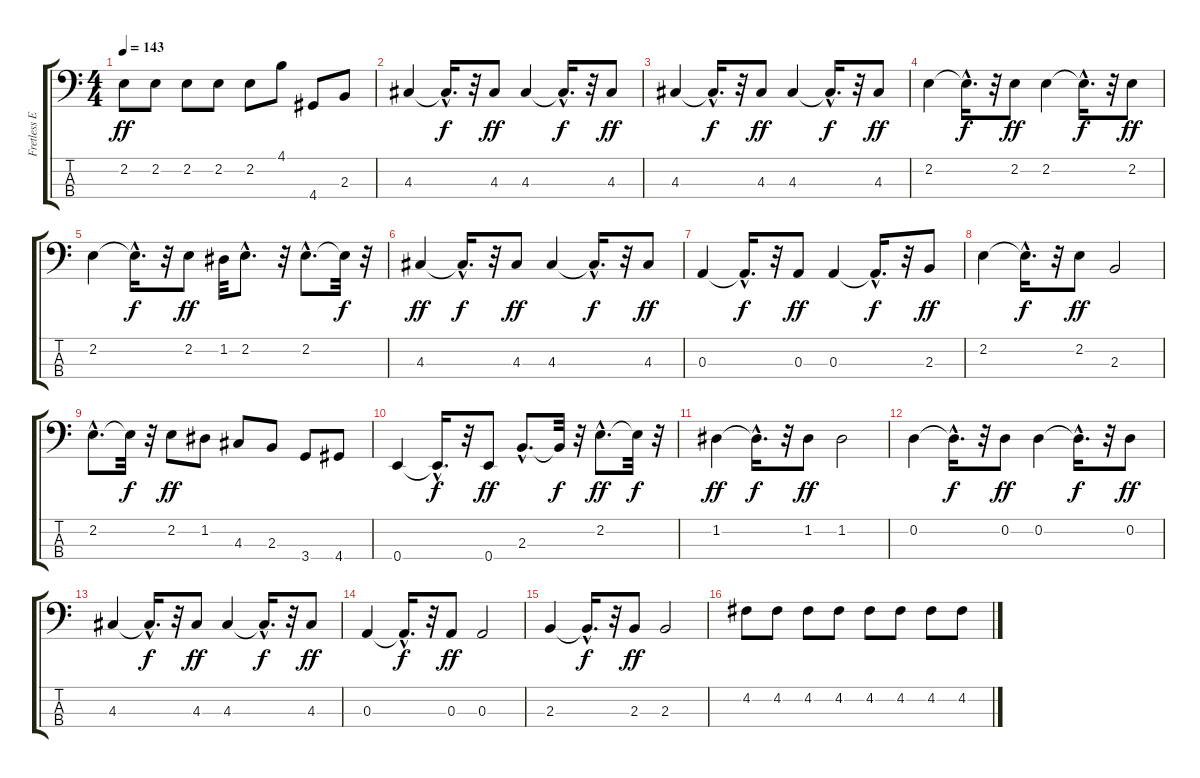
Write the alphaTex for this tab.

\track ("Fretless E.Bass" "Fretless E") {instrument fretlessbass}
\staff {score tabs}
\tuning (G2 D2 A1 E1) {hide}
\ts (4 4)
\tempo 143
\clef f4
\ks c
2.2.8{dy ff} 2.2.8 2.2.8 2.2.8 2.2.8 4.1.8 4.4.8 2.3.8 |
4.3.4 4.3{hac t}.16{d dy f} r.32 4.3.8{dy ff} 4.3.4 4.3{hac t}.16{d dy f} r.32 4.3.8{dy ff} |
4.3.4 4.3{hac t}.16{d dy f} r.32 4.3.8{dy ff} 4.3.4 4.3{hac t}.16{d dy f} r.32 4.3.8{dy ff} |
2.2.4 2.2{hac t}.16{d dy f} r.32 2.2.8{dy ff} 2.2.4 2.2{hac t}.16{d dy f} r.32 2.2.8{dy ff} |
2.2.4 2.2{hac t}.16{d dy f} r.32 2.2.8{dy ff} 1.2.32 2.2{hac}.8{d} r.32 2.2{hac}.8{d} 2.2{t}.32{dy f} r.32 |
4.3.4{dy ff} 4.3{hac t}.16{d dy f} r.32 4.3.8{dy ff} 4.3.4 4.3{hac t}.16{d dy f} r.32 4.3.8{dy ff} |
0.3.4 0.3{hac t}.16{d dy f} r.32 0.3.8{dy ff} 0.3.4 0.3{hac t}.16{d dy f} r.32 2.3.8{dy ff} |
2.2.4 2.2{hac t}.16{d dy f} r.32 2.2.8{dy ff} 2.3.2 |
2.2{hac}.8{d} 2.2{t}.32{dy f} r.32 2.2.8{dy ff} 1.2.8 4.3.8 2.3.8 3.4.8 4.4.8 |
0.4.4 0.4{hac t}.16{d dy f} r.32 0.4.8{dy ff} 2.3{hac}.8{d} 2.3{t}.32{dy f} r.32 2.2{hac}.8{d dy ff} 2.2{t}.32{dy f} r.32 |
1.2.4{dy ff} 1.2{hac t}.16{d dy f} r.32 1.2.8{dy ff} 1.2.2 |
0.2.4 0.2{hac t}.16{d dy f} r.32 0.2.8{dy ff} 0.2.4 0.2{hac t}.16{d dy f} r.32 0.2.8{dy ff} |
4.3.4 4.3{hac t}.16{d dy f} r.32 4.3.8{dy ff} 4.3.4 4.3{hac t}.16{d dy f} r.32 4.3.8{dy ff} |
0.3.4 0.3{hac t}.16{d dy f} r.32 0.3.8{dy ff} 0.3.2 |
2.3.4 2.3{hac t}.16{d dy f} r.32 2.3.8{dy ff} 2.3.2 |
4.2.8 4.2.8 4.2.8 4.2.8 4.2.8 4.2.8 4.2.8 4.2.8
